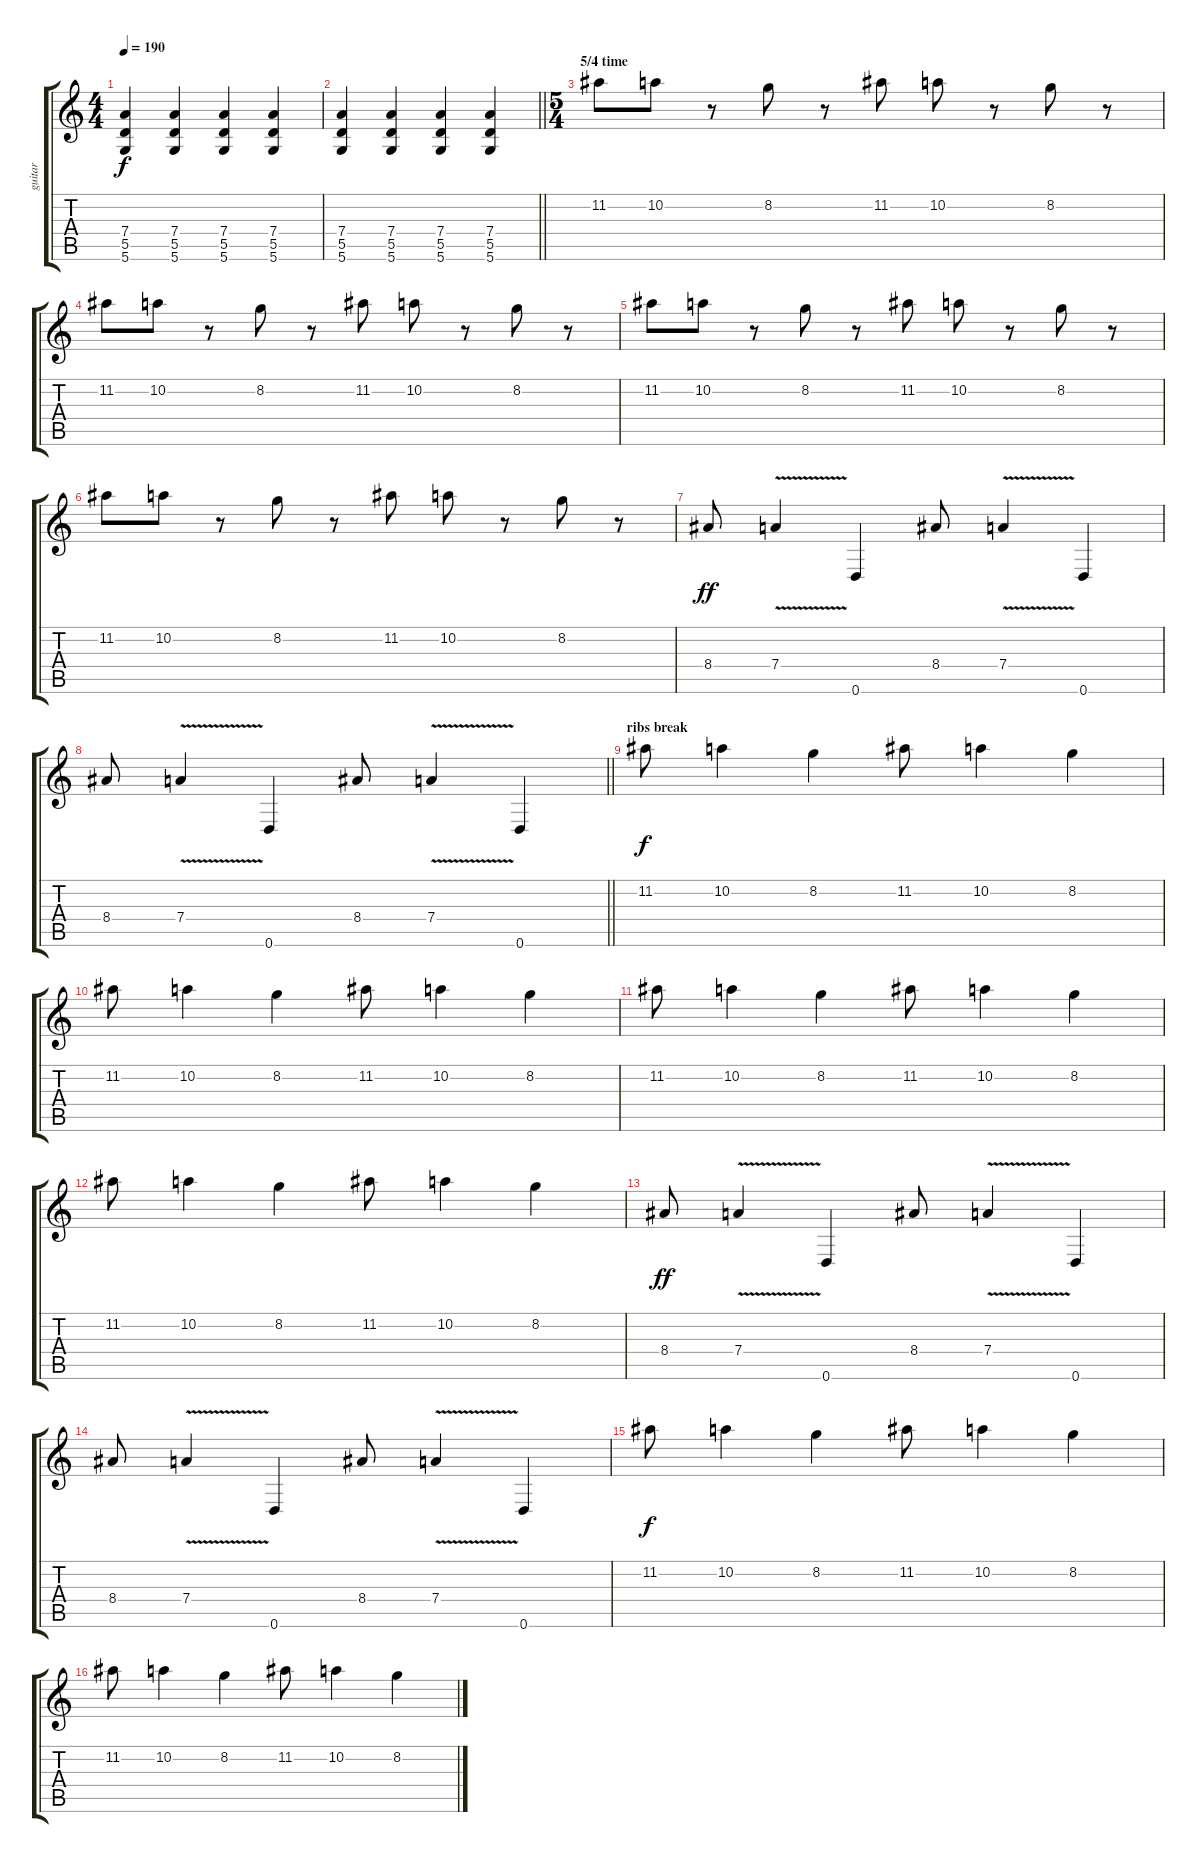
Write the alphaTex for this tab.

\track ("guitar" "guitar") {instrument overdrivenguitar}
\staff {score tabs}
\tuning (E4 B3 G3 D3 A2 D2) {hide}
\ts (4 4)
\tempo 190
\clef g2
\ks c
(7.4 5.5 5.6).4{dy f} (7.4 5.5 5.6).4 (7.4 5.5 5.6).4 (7.4 5.5 5.6).4 |
\barLineRight lightlight
(7.4 5.5 5.6).4 (7.4 5.5 5.6).4 (7.4 5.5 5.6).4 (7.4 5.5 5.6).4 |
\ts (5 4)
\section ("" "5/4 time")
11.2.8 10.2.8 r.8 8.2.8 r.8 11.2.8 10.2.8 r.8 8.2.8 r.8 |
11.2.8 10.2.8 r.8 8.2.8 r.8 11.2.8 10.2.8 r.8 8.2.8 r.8 |
11.2.8 10.2.8 r.8 8.2.8 r.8 11.2.8 10.2.8 r.8 8.2.8 r.8 |
11.2.8 10.2.8 r.8 8.2.8 r.8 11.2.8 10.2.8 r.8 8.2.8 r.8 |
8.4.8{dy ff} 7.4{v}.4 0.6.4 8.4.8 7.4{v}.4 0.6.4 |
\barLineRight lightlight
8.4.8 7.4{v}.4 0.6.4 8.4.8 7.4{v}.4 0.6.4 |
\section ("" "ribs break")
11.2.8{dy f} 10.2.4 8.2.4 11.2.8 10.2.4 8.2.4 |
11.2.8 10.2.4 8.2.4 11.2.8 10.2.4 8.2.4 |
11.2.8 10.2.4 8.2.4 11.2.8 10.2.4 8.2.4 |
11.2.8 10.2.4 8.2.4 11.2.8 10.2.4 8.2.4 |
8.4.8{dy ff} 7.4{v}.4 0.6.4 8.4.8 7.4{v}.4 0.6.4 |
8.4.8 7.4{v}.4 0.6.4 8.4.8 7.4{v}.4 0.6.4 |
11.2.8{dy f} 10.2.4 8.2.4 11.2.8 10.2.4 8.2.4 |
11.2.8 10.2.4 8.2.4 11.2.8 10.2.4 8.2.4
